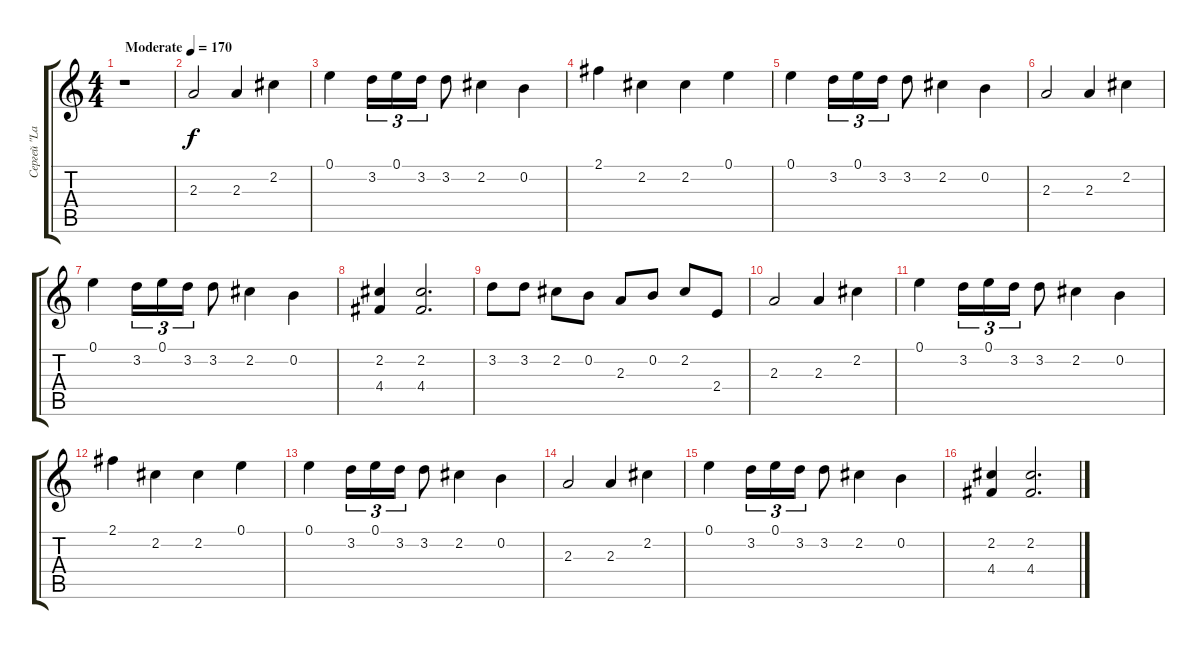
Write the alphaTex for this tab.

\track ("Сергей \"Lazar\"" "Сергей \"La") {instrument distortionguitar}
\staff {score tabs}
\tuning (E4 B3 G3 D3 A2 E2) {hide}
\ts (4 4)
\tempo (170 "Moderate")
\clef g2
\ks c
r.1{dy f instrument distortionguitar} |
2.3.2 2.3.4 2.2.4 |
0.1.4 3.2.16{tu (3 2)} 0.1.16{tu (3 2)} 3.2.16{tu (3 2)} 3.2.8 2.2.4 0.2.4 |
2.1.4 2.2.4 2.2.4 0.1.4 |
0.1.4 3.2.16{tu (3 2)} 0.1.16{tu (3 2)} 3.2.16{tu (3 2)} 3.2.8 2.2.4 0.2.4 |
2.3.2 2.3.4 2.2.4 |
0.1.4 3.2.16{tu (3 2)} 0.1.16{tu (3 2)} 3.2.16{tu (3 2)} 3.2.8 2.2.4 0.2.4 |
(2.2 4.4).4 (2.2 4.4).2{d} |
3.2.8 3.2.8 2.2.8 0.2.8 2.3.8 0.2.8 2.2.8 2.4.8 |
2.3.2 2.3.4 2.2.4 |
0.1.4 3.2.16{tu (3 2)} 0.1.16{tu (3 2)} 3.2.16{tu (3 2)} 3.2.8 2.2.4 0.2.4 |
2.1.4 2.2.4 2.2.4 0.1.4 |
0.1.4 3.2.16{tu (3 2)} 0.1.16{tu (3 2)} 3.2.16{tu (3 2)} 3.2.8 2.2.4 0.2.4 |
2.3.2 2.3.4 2.2.4 |
0.1.4 3.2.16{tu (3 2)} 0.1.16{tu (3 2)} 3.2.16{tu (3 2)} 3.2.8 2.2.4 0.2.4 |
(2.2 4.4).4 (2.2 4.4).2{d}
